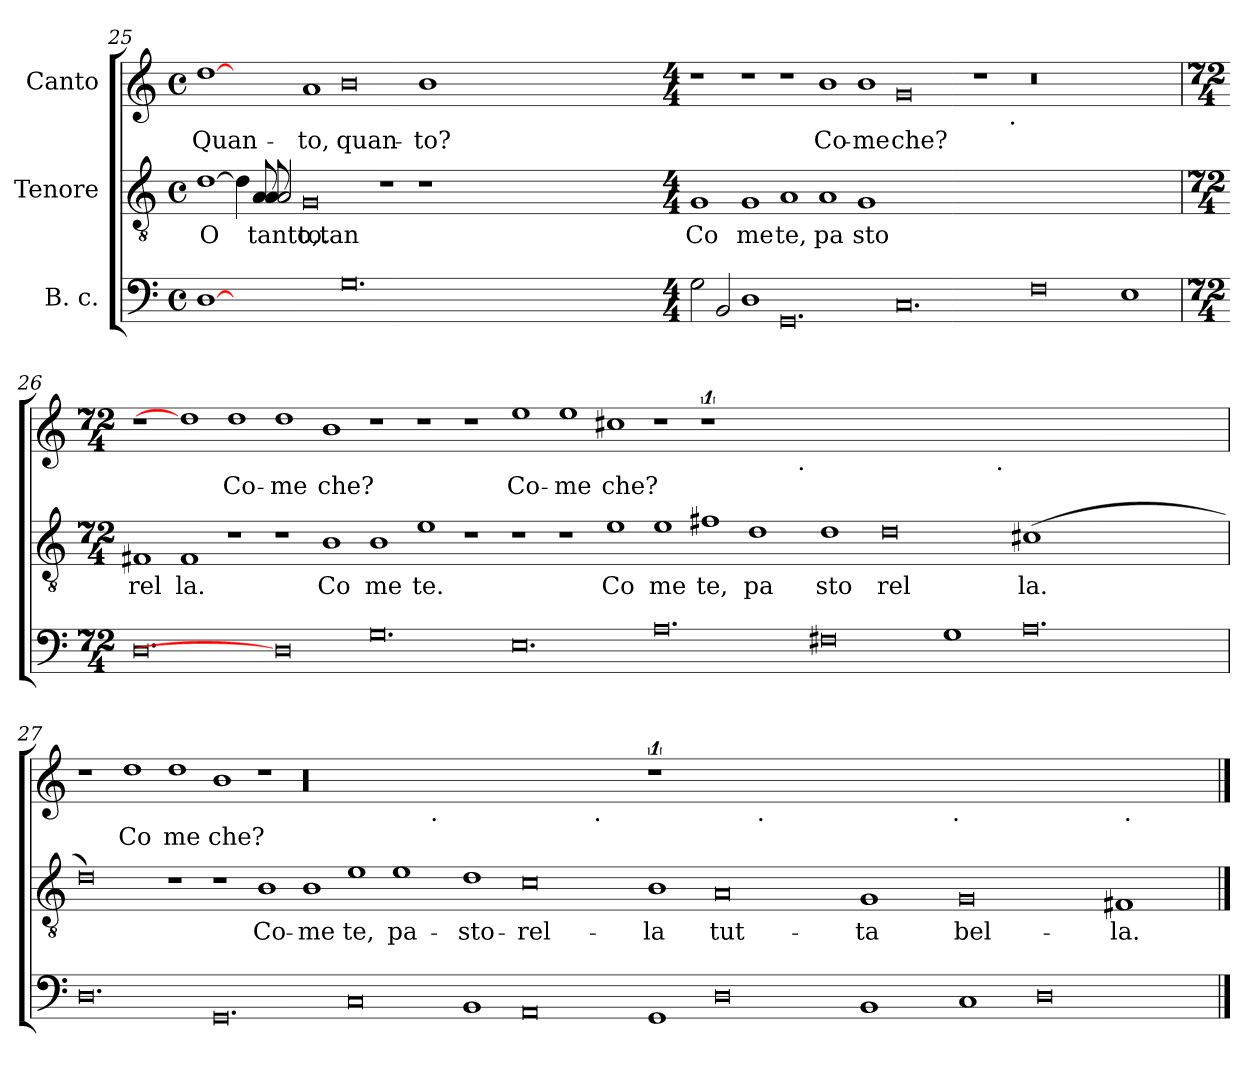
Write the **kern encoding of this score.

**kern	**kern	**text	**kern	**text
*part3	*part2	*part2	*part1	*part1
*staff3	*staff2	*staff2	*staff1	*staff1
*I"B. c.	*I"Tenore	*	*I"Canto	*
!!LO:LB:g=z
*clefF4	*clefGv2	*	*clefG2	*
*k[]	*k[]	*	*k[]	*
*C:	*C:	*	*C:	*
*M4/4	*M4/4	*	*M4/4	*
*met(c)	*met(c)	*	*met(c)	*
=25	=25	=25	=25	=25
!	!	!LO:LY:b:cj	!	!LO:LY:b:rj
*	*	*	*^	*
[1D	[>1d	O	[1dd	1ryy	Quan-
!	!	!LO:LY:b:cj	!	!	!
0ryy	4d\]	.	1ryy	1ryy	.
!	!	!LO:LY:b:cj	!	!	!
.	8A/	tanto,tan	.	.	.
!	!	!LO:LY:b:cj	!	!	!
.	8A/	.	.	.	.
!	!	!LO:LY:b:cj	!	!	!
.	2A/	.	.	.	.
!	!	!LO:LY:b:cj	!	!	!LO:LY:b:rj
.	0G	to.	1a	1ryy	-to,
!	!	!	!	!	!LO:LY:b:rj
0.G	.	.	0b	1ryy	quan-
.	1r	.	.	1ryy	.
!	!	!	!	!	!LO:LY:b:rj
.	1r	.	1b	1ryy	-to?
*M4/4	*M4/4	*	*M4/4	*	*
*met(c)	*met(c)	*	*met(c)	*	*
!	!	!LO:LY:b:cj	!	!	!
2G\	1G	Co	1r	1ryy	.
2BB/	.	.	.	.	.
!	!	!LO:LY:b:cj	!	!	!
1D	1G	me	1r	1ryy	.
!	!	!LO:LY:b:cj	!	!	!
0.GG	1A	te,	1r	1ryy	.
!	!	!LO:LY:b:cj	!	!	!LO:LY:b:rj
.	1A	pa	1b	1ryy	Co-
!	!	!LO:LY:b:cj	!	!	!LO:LY:b:rj
.	1G	sto	1b	1ryy	-me
!	!	!	!	!	!LO:LY:b:rj
0.C	00.ryy	.	0g	1ryy	che?
.	.	.	.	1ryy	.
.	.	.	1r	2ryy	.
.	.	.	.	16.ryy	.
!	!	!	!	!LO:TX:b:t=.	!
.	.	.	.	1ryy	.
0F	.	.	0.r	.	.
.	.	.	.	1ryy	.
.	.	.	.	1ryy	.
1E	.	.	.	.	.
.	.	.	.	4ryy	.
.	.	.	.	8ryy	.
.	.	.	.	32ryy	.
*	*	*	*v	*v	*
!!LO:LB:g=z
=26	=26	=26	=26	=26
*M72/4	*M72/4	*	*M72/4	*
*	*	*	*^	*
!	!	!LO:LY:b:cj	!	!	!
*	*	*	*	*^	*
0.D	1F#X	rel	1r	1ryy	1ryy	.
!	!	!LO:LY:b:cj	!	!	!	!
.	1F#	la.	1dd]	1ryy	1ryy	.
!	!	!	!	!	!	!LO:LY:b:rj
.	1r	.	1dd	1ryy	1ryy	Co-
!	!	!	!	!	!	!LO:LY:b:rj
0D]	1r	.	1dd	1ryy	1ryy	-me
!	!	!LO:LY:b:cj	!	!	!	!LO:LY:b:rj
.	1B	Co	1b	1ryy	1ryy	che?
!	!	!LO:LY:b:cj	!	!	!	!
0.G	1B	me	1r	1ryy	1ryy	.
!	!	!LO:LY:b:cj	!	!	!	!
.	1e	te.	1r	1ryy	1ryy	.
.	1r	.	1r	1ryy	1ryy	.
!	!	!	!	!	!	!LO:LY:b:rj
0.E	1r	.	1ee	1ryy	1ryy	Co-
!	!	!	!	!	!	!LO:LY:b:rj
.	1r	.	1ee	1ryy	1ryy	-me
!	!	!LO:LY:b:cj	!	!	!	!LO:LY:b:rj
.	1e	Co	1cc#X	1ryy	1ryy	che?
!	!	!LO:LY:b:cj	!	!	!	!
0.A	1e	me	1r	1ryy	1ryy	.
!	!	!LO:LY:b:cj	!	!	!	!
.	1f#X	te,	1%7r	1ryy	1ryy	.
!	!	!LO:LY:b:cj	!	!	!	!
.	1d	pa	.	2ryy	1ryy	.
.	.	.	.	8.ryy	.	.
!	!	!	!	!LO:TX:b:t=.	!	!
.	.	.	.	1ryy	.	.
!	!	!LO:LY:b:cj	!	!	!	!
0F#X	1d	sto	.	.	1ryy	.
.	.	.	.	1ryy	.	.
!	!	!LO:LY:b:cj	!	!	!	!
.	0d	rel	.	.	1ryy	.
.	.	.	.	1ryy	.	.
1G	.	.	.	.	2ryy	.
.	.	.	.	.	8ryy	.
.	.	.	.	.	32.ryy	.
!	!	!	!	!	!LO:TX:b:t=.	!
.	.	.	.	.	1ryy	.
.	.	.	.	1ryy	.	.
!	!	!LO:LY:b:cj	!	!	!	!
0.A	(>1c#X	la.	.	.	.	.
.	.	.	.	.	1ryy	.
.	.	.	.	1ryy	.	.
.	0ryy	.	.	.	.	.
.	.	.	.	.	1ryy	.
.	.	.	.	1ryy	.	.
.	.	.	1ryy	.	.	.
.	.	.	.	.	4ryy	.
.	.	.	.	4ryy	.	.
.	.	.	.	.	16ryy	.
.	.	.	.	16ryy	.	.
.	.	.	.	.	64ryy	.
!!LO:LB:g=z
=27	=27	=27	=27	=27	=27	=27
!	!	!LO:LY:b:cj	!	!	!	!
*	*	*	*^	*^	*^	*
0.D	0d)	.	1r	1ryy	1ryy	1ryy	1ryy	1ryy	.
!	!	!	!	!	!	!	!	!	!LO:LY:b:rj
.	.	.	1dd	1ryy	1ryy	1ryy	1ryy	1ryy	Co
!	!	!	!	!	!	!	!	!	!LO:LY:b:rj
.	1r	.	1dd	1ryy	1ryy	1ryy	1ryy	1ryy	me
!	!	!	!	!	!	!	!	!	!LO:LY:b:rj
0.GG	1r	.	1b	1ryy	1ryy	1ryy	1ryy	1ryy	che?
!	!	!LO:LY:b:cj	!	!	!	!	!	!	!
.	1B	Co-	1r	1ryy	1ryy	1ryy	1ryy	1ryy	.
!	!	!LO:LY:b:cj	!	!	!	!	!	!	!
.	1B	-me	00.r	1ryy	1ryy	1ryy	1ryy	1ryy	.
!	!	!LO:LY:b:cj	!	!	!	!	!	!	!
0C	1e	te,	.	1ryy	1ryy	1ryy	1ryy	1ryy	.
!	!	!LO:LY:b:cj	!	!	!	!	!	!	!
.	1e	pa-	.	4ryy	1ryy	1ryy	1ryy	1ryy	.
.	.	.	.	8ryy	.	.	.	.	.
.	.	.	.	32ryy	.	.	.	.	.
!	!	!	!	!LO:TX:b:t=.	!	!	!	!	!
.	.	.	.	1ryy	.	.	.	.	.
!	!	!LO:LY:b:cj	!	!	!	!	!	!	!
1BB	1d	-sto-	.	.	1ryy	1ryy	1ryy	1ryy	.
.	.	.	.	1ryy	.	.	.	.	.
!	!	!LO:LY:b:cj	!	!	!	!	!	!	!
0AA	0c	-rel-	.	.	1ryy	1ryy	1ryy	1ryy	.
.	.	.	.	1ryy	.	.	.	.	.
.	.	.	.	.	16..ryy	1ryy	1ryy	1ryy	.
!	!	!	!	!	!LO:TX:b:t=.	!	!	!	!
.	.	.	.	.	1ryy	.	.	.	.
.	.	.	.	1ryy	.	.	.	.	.
!	!	!LO:LY:b:cj	!	!	!	!	!	!	!
1GG	1B	-la	1%7r	.	.	1ryy	1ryy	1ryy	.
.	.	.	.	.	1ryy	.	.	.	.
.	.	.	.	1ryy	.	.	.	.	.
!	!	!LO:LY:b:cj	!	!	!	!	!	!	!
0D	0A	tut-	.	.	.	4...ryy	1ryy	1ryy	.
.	.	.	.	.	1ryy	.	.	.	.
.	.	.	.	1ryy	.	.	.	.	.
!	!	!	!	!	!	!LO:TX:b:t=.	!	!	!
.	.	.	.	.	.	1ryy	.	.	.
.	.	.	.	.	.	.	1ryy	1ryy	.
.	.	.	.	.	1ryy	.	.	.	.
.	.	.	.	1ryy	.	.	.	.	.
.	.	.	.	.	.	1ryy	.	.	.
!	!	!LO:LY:b:cj	!	!	!	!	!	!	!
1BB	1G	-ta	.	.	.	.	2ryy	1ryy	.
.	.	.	.	.	1ryy	.	.	.	.
.	.	.	.	1ryy	.	.	.	.	.
.	.	.	.	.	.	1ryy	.	.	.
.	.	.	.	.	.	.	4ryy	.	.
.	.	.	.	.	.	.	8ryy	.	.
.	.	.	.	.	.	.	16ryy	.	.
.	.	.	.	.	.	.	64ryy	.	.
!	!	!	!	!	!	!	!LO:TX:b:t=.	!	!
.	.	.	.	.	.	.	1ryy	.	.
!	!	!LO:LY:b:cj	!	!	!	!	!	!	!
1C	0G	bel-	.	.	.	.	.	1ryy	.
.	.	.	.	.	1ryy	.	.	.	.
.	.	.	.	1ryy	.	.	.	.	.
.	.	.	.	.	.	1ryy	.	.	.
.	.	.	.	.	.	.	1ryy	.	.
0D	.	.	.	.	.	.	.	1ryy	.
.	.	.	.	.	1ryy	.	.	.	.
.	.	.	.	1ryy	.	.	.	.	.
.	.	.	.	.	.	1ryy	.	.	.
.	.	.	.	.	.	.	1ryy	.	.
!	!	!LO:LY:b:cj	!	!	!	!	!	!	!
.	1F#X	-la.	.	.	.	.	.	16ryy	.
!	!	!	!	!	!	!	!	!LO:TX:b:t=.	!
.	.	.	.	.	.	.	.	2...ryy	.
.	.	.	.	.	2ryy	.	.	.	.
.	.	.	.	2ryy	.	.	.	.	.
.	.	.	.	.	.	2ryy	.	.	.
.	.	.	.	.	4ryy	.	.	.	.
.	.	.	.	.	8ryy	.	.	.	.
.	.	.	.	16.ryy	.	.	.	.	.
.	.	.	.	.	.	.	32.ryy	.	.
.	.	.	.	.	.	32ryy	.	.	.
.	.	.	.	.	64ryy	.	.	.	.
*	*	*	*v	*v	*v	*v	*v	*v	*
==	==	==	==	==
*-	*-	*-	*-	*-
